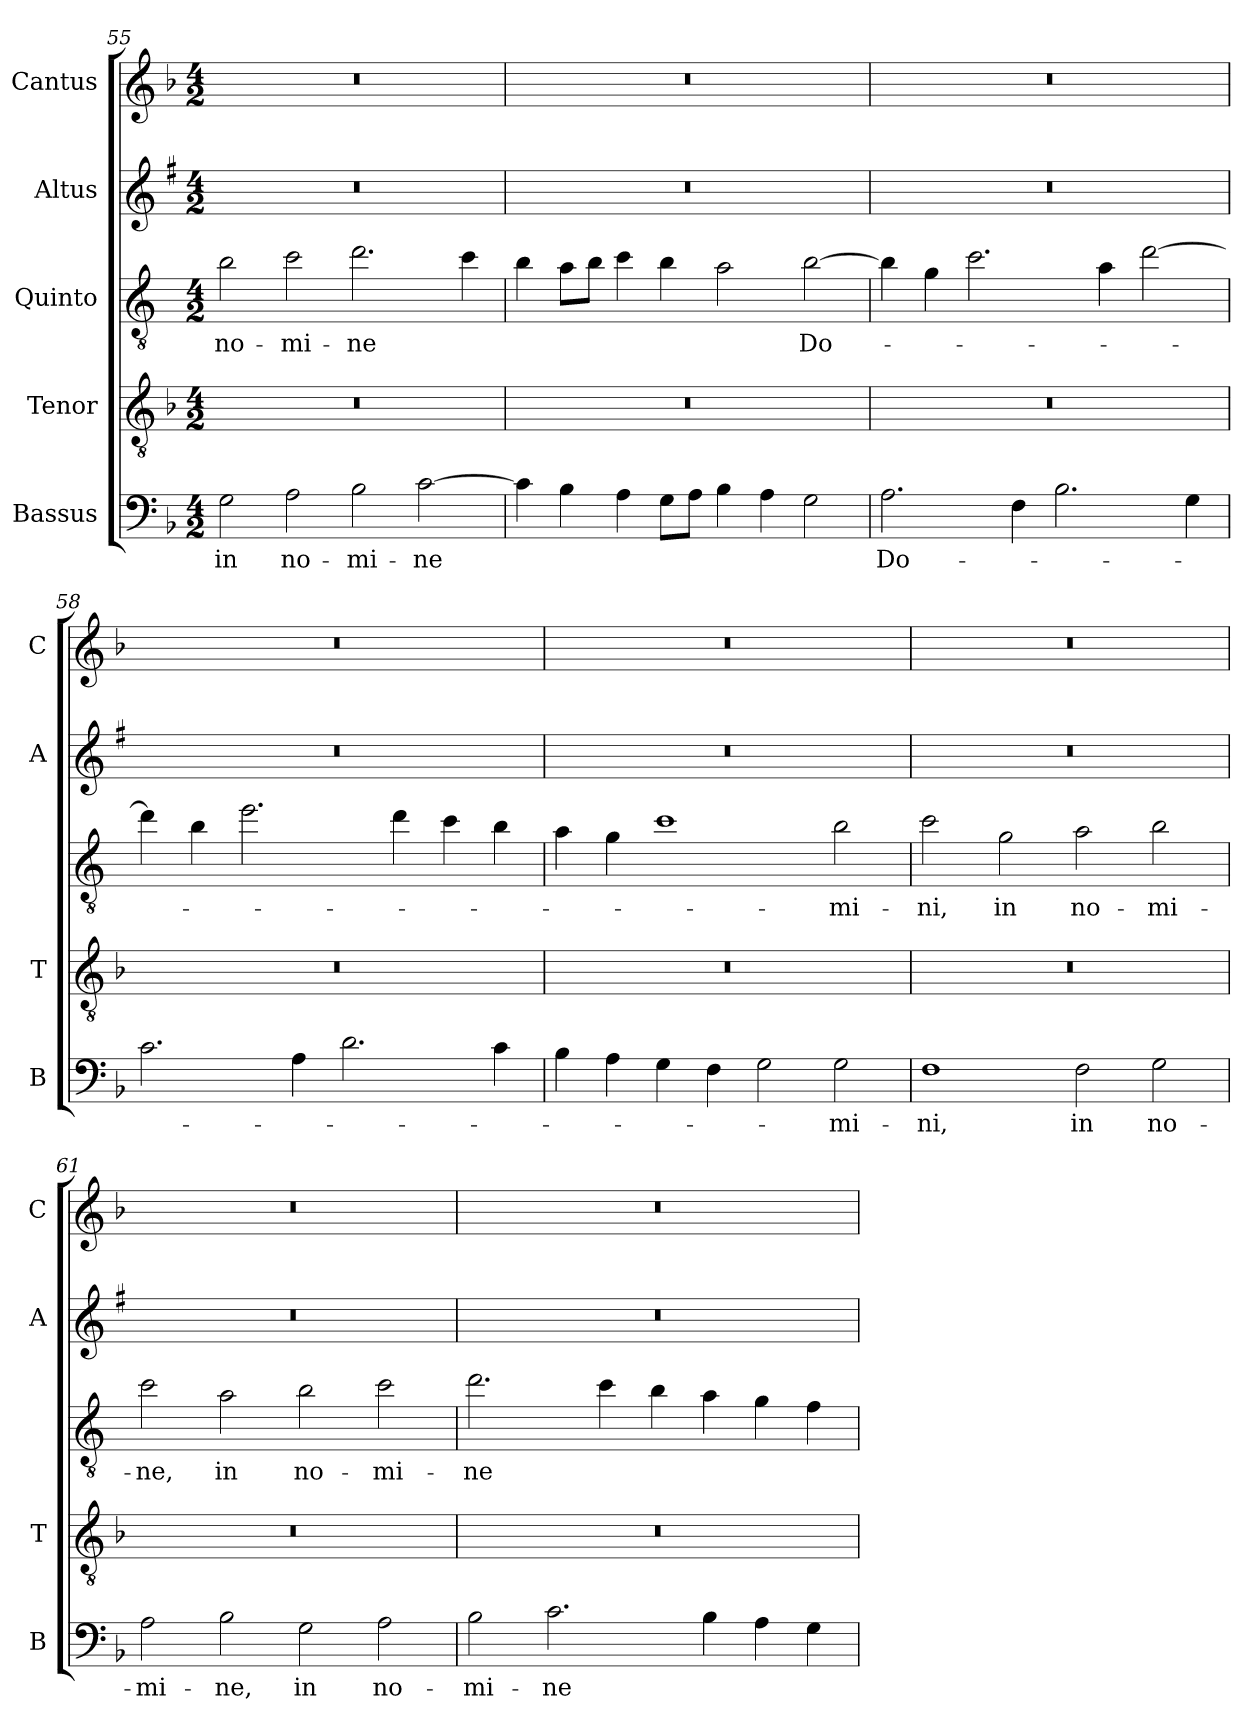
**kern	**text	**kern	**kern	**text	**kern	**kern
*part5	*part5	*part4	*part3	*part3	*part2	*part1
*staff5	*staff5	*staff4	*staff3	*staff3	*staff2	*staff1
*I"Bassus	*	*I"Tenor	*I"Quinto	*	*I"Altus	*I"Cantus
*I'B	*	*I'T	*	*	*I'A	*I'C
*clefF4	*	*clefGv2	*clefGv2	*	*clefG2	*clefG2
*	*	*	*ITrd4c7	*	*ITrd1c2	*
*k[b-]	*	*k[b-]	*k[b-]	*	*k[b-]	*k[b-]
*F:	*	*F:	*F:	*	*F:	*F:
*M4/2	*	*M4/2	*M4/2	*	*M4/2	*M4/2
=55	=55	=55	=55	=55	=55	=55
!	!LO:LY:b	!	!	!LO:LY:b	!	!
2G\	in	0r	2e\	no-	0r	0r
!	!LO:LY:b	!	!	!LO:LY:b	!	!
2A\	no-	.	2f\	-mi-	.	.
!	!LO:LY:b	!	!	!LO:LY:b	!	!
2B-\	-mi-	.	2.g\	-ne	.	.
!	!LO:LY:b	!	!	!	!	!
[2c\	-ne	.	.	.	.	.
.	.	.	4f\	.	.	.
=56	=56	=56	=56	=56	=56	=56
4c\]	.	0r	4e\	.	0r	0r
4B-\	.	.	8d\L	.	.	.
.	.	.	8e\J	.	.	.
4A\	.	.	4f\	.	.	.
8G\L	.	.	4e\	.	.	.
8A\J	.	.	.	.	.	.
4B-\	.	.	2d\	.	.	.
4A\	.	.	.	.	.	.
!	!	!	!	!LO:LY:b	!	!
2G\	.	.	[2e\	Do-	.	.
=57	=57	=57	=57	=57	=57	=57
!	!LO:LY:b	!	!	!	!	!
2.A\	Do-	0r	4e\]	.	0r	0r
.	.	.	4c\	.	.	.
.	.	.	2.f\	.	.	.
4F\	.	.	.	.	.	.
2.B-\	.	.	.	.	.	.
.	.	.	4d\	.	.	.
.	.	.	[2g\	.	.	.
4G\	.	.	.	.	.	.
=58	=58	=58	=58	=58	=58	=58
2.c\	.	0r	4g\]	.	0r	0r
.	.	.	4e\	.	.	.
.	.	.	2.a\	.	.	.
4A\	.	.	.	.	.	.
2.d\	.	.	.	.	.	.
.	.	.	4g\	.	.	.
.	.	.	4f\	.	.	.
4c\	.	.	4e\	.	.	.
=59	=59	=59	=59	=59	=59	=59
4B-\	.	0r	4d\	.	0r	0r
4A\	.	.	4c\	.	.	.
4G\	.	.	1f	.	.	.
4F\	.	.	.	.	.	.
2G\	.	.	.	.	.	.
!	!LO:LY:b	!	!	!LO:LY:b	!	!
2G\	-mi-	.	2e\	-mi-	.	.
!!LO:LB:g=z
=60	=60	=60	=60	=60	=60	=60
!	!LO:LY:b	!	!	!LO:LY:b	!	!
1F	-ni,	0r	2f\	-ni,	0r	0r
!	!	!	!	!LO:LY:b	!	!
.	.	.	2c\	in	.	.
!	!LO:LY:b	!	!	!LO:LY:b	!	!
2F\	in	.	2d\	no-	.	.
!	!LO:LY:b	!	!	!LO:LY:b	!	!
2G\	no-	.	2e\	-mi-	.	.
=61	=61	=61	=61	=61	=61	=61
!	!LO:LY:b	!	!	!LO:LY:b	!	!
2A\	-mi-	0r	2f\	-ne,	0r	0r
!	!LO:LY:b	!	!	!LO:LY:b	!	!
2B-\	-ne,	.	2d\	in	.	.
!	!LO:LY:b	!	!	!LO:LY:b	!	!
2G\	in	.	2e\	no-	.	.
!	!LO:LY:b	!	!	!LO:LY:b	!	!
2A\	no-	.	2f\	-mi-	.	.
=62	=62	=62	=62	=62	=62	=62
!	!LO:LY:b	!	!	!LO:LY:b	!	!
2B-\	-mi-	0r	2.g\	-ne	0r	0r
!	!LO:LY:b	!	!	!	!	!
2.c\	-ne	.	.	.	.	.
.	.	.	4f\	.	.	.
.	.	.	4e\	.	.	.
4B-\	.	.	4d\	.	.	.
4A\	.	.	4c\	.	.	.
4G\	.	.	4B-\	.	.	.
=	=	=	=	=	=	=
*-	*-	*-	*-	*-	*-	*-
